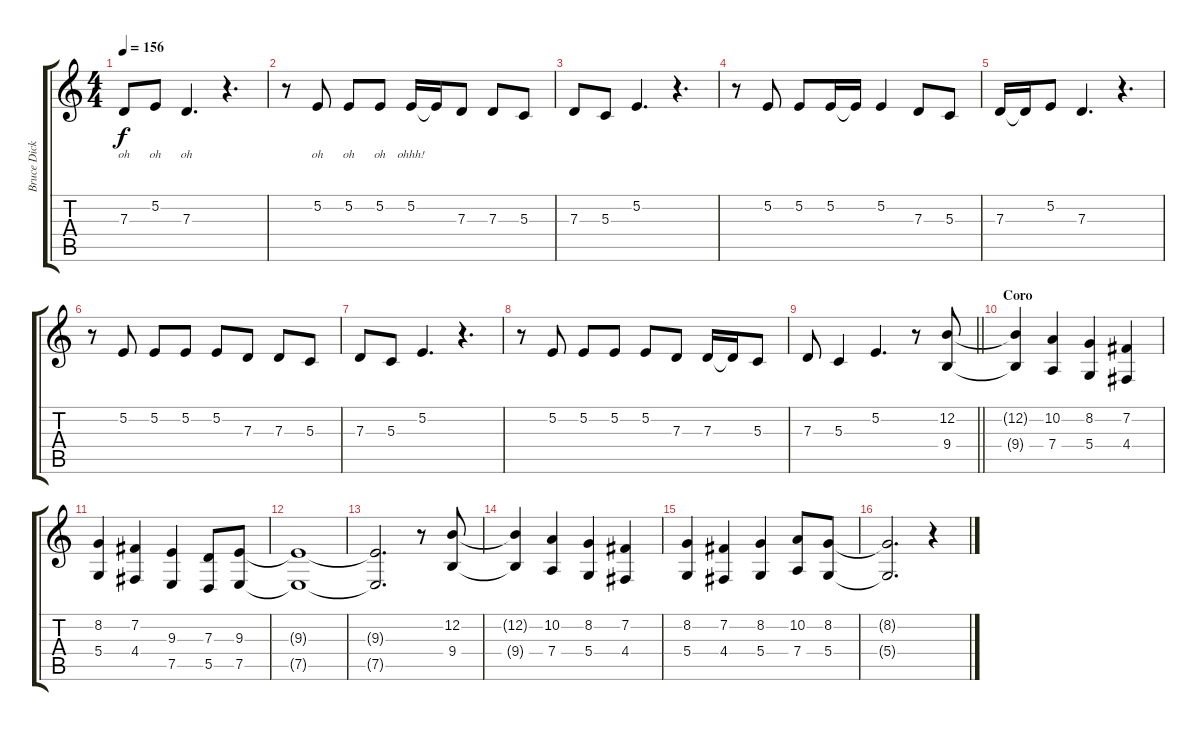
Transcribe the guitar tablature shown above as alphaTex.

\track ("Bruce Dickinson" "Bruce Dick") {instrument lead2sawtooth}
\staff {score tabs}
\tuning (E4 B3 G3 D3 A2 E2) {hide}
\ts (4 4)
\tempo 156
\clef g2
\ks c
7.3.8{lyrics (0 "oh") lyrics (1 "") lyrics (2 "") lyrics (3 "") lyrics (4 "") dy f} 5.2.8{lyrics (0 "oh") lyrics (1 "") lyrics (2 "") lyrics (3 "") lyrics (4 "")} 7.3.4{d lyrics (0 "oh") lyrics (1 "") lyrics (2 "") lyrics (3 "") lyrics (4 "")} r.4{d} |
r.8 5.2.8{lyrics (0 "oh") lyrics (1 "") lyrics (2 "") lyrics (3 "") lyrics (4 "")} 5.2.8{lyrics (0 "oh") lyrics (1 "") lyrics (2 "") lyrics (3 "") lyrics (4 "")} 5.2.8{lyrics (0 "oh") lyrics (1 "") lyrics (2 "") lyrics (3 "") lyrics (4 "")} 5.2.16{lyrics (0 "ohhh!") lyrics (1 "") lyrics (2 "") lyrics (3 "") lyrics (4 "")} 5.2{t}.16 7.3.8 7.3.8 5.3.8 |
7.3.8 5.3.8 5.2.4{d} r.4{d} |
r.8 5.2.8 5.2.8 5.2.16 5.2{t}.16 5.2.4 7.3.8 5.3.8 |
7.3.16 7.3{t}.16 5.2.8 7.3.4{d} r.4{d} |
r.8 5.2.8 5.2.8 5.2.8 5.2.8 7.3.8 7.3.8 5.3.8 |
7.3.8 5.3.8 5.2.4{d} r.4{d} |
r.8 5.2.8 5.2.8 5.2.8 5.2.8 7.3.8 7.3.16 7.3{t}.16 5.3.8 |
\barLineRight lightlight
7.3.8 5.3.4 5.2.4{d} r.8 (12.2 9.4).8 |
\section ("" "Coro")
(12.2{t} 9.4{t}).4 (10.2 7.4).4 (8.2 5.4).4 (7.2 4.4).4 |
(8.2 5.4).4 (7.2 4.4).4 (9.3 7.5).4 (7.3 5.5).8 (9.3 7.5).8 |
(9.3{t} 7.5{t}).1 |
(9.3{t} 7.5{t}).2{d} r.8 (12.2 9.4).8 |
(12.2{t} 9.4{t}).4 (10.2 7.4).4 (8.2 5.4).4 (7.2 4.4).4 |
(8.2 5.4).4 (7.2 4.4).4 (8.2 5.4).4 (10.2 7.4).8 (8.2 5.4).8 |
(8.2{t} 5.4{t}).2{d} r.4
